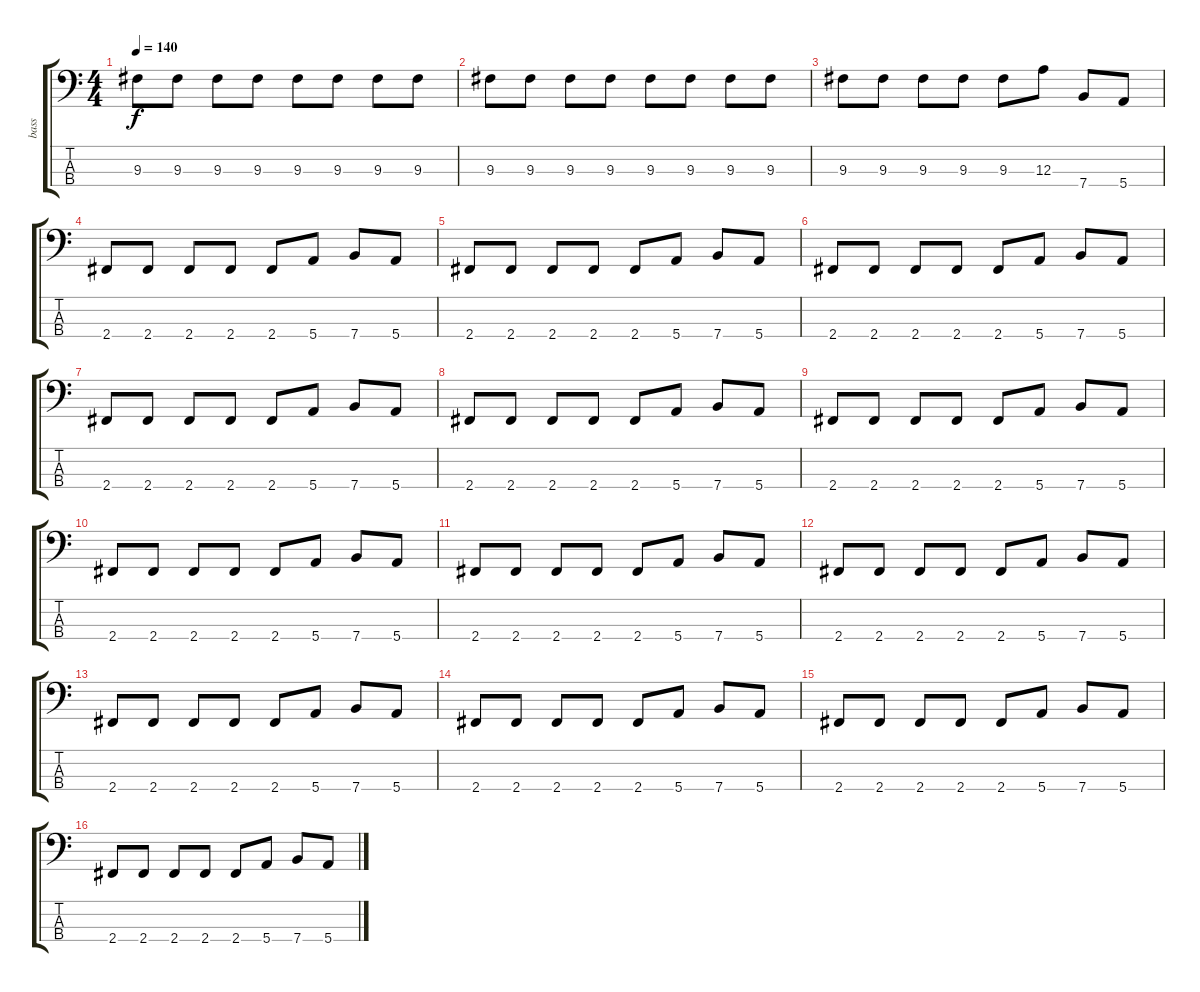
\track ("bass" "bass") {instrument electricbasspick}
\staff {score tabs}
\tuning (G2 D2 A1 E1) {hide}
\ts (4 4)
\tempo 140
\clef f4
\ks c
9.3.8{dy f} 9.3.8 9.3.8 9.3.8 9.3.8 9.3.8 9.3.8 9.3.8 |
9.3.8 9.3.8 9.3.8 9.3.8 9.3.8 9.3.8 9.3.8 9.3.8 |
9.3.8 9.3.8 9.3.8 9.3.8 9.3.8 12.3.8 7.4.8 5.4.8 |
2.4.8 2.4.8 2.4.8 2.4.8 2.4.8 5.4.8 7.4.8 5.4.8 |
2.4.8 2.4.8 2.4.8 2.4.8 2.4.8 5.4.8 7.4.8 5.4.8 |
2.4.8 2.4.8 2.4.8 2.4.8 2.4.8 5.4.8 7.4.8 5.4.8 |
2.4.8 2.4.8 2.4.8 2.4.8 2.4.8 5.4.8 7.4.8 5.4.8 |
2.4.8 2.4.8 2.4.8 2.4.8 2.4.8 5.4.8 7.4.8 5.4.8 |
2.4.8 2.4.8 2.4.8 2.4.8 2.4.8 5.4.8 7.4.8 5.4.8 |
2.4.8 2.4.8 2.4.8 2.4.8 2.4.8 5.4.8 7.4.8 5.4.8 |
2.4.8 2.4.8 2.4.8 2.4.8 2.4.8 5.4.8 7.4.8 5.4.8 |
2.4.8 2.4.8 2.4.8 2.4.8 2.4.8 5.4.8 7.4.8 5.4.8 |
2.4.8 2.4.8 2.4.8 2.4.8 2.4.8 5.4.8 7.4.8 5.4.8 |
2.4.8 2.4.8 2.4.8 2.4.8 2.4.8 5.4.8 7.4.8 5.4.8 |
2.4.8 2.4.8 2.4.8 2.4.8 2.4.8 5.4.8 7.4.8 5.4.8 |
2.4.8 2.4.8 2.4.8 2.4.8 2.4.8 5.4.8 7.4.8 5.4.8
